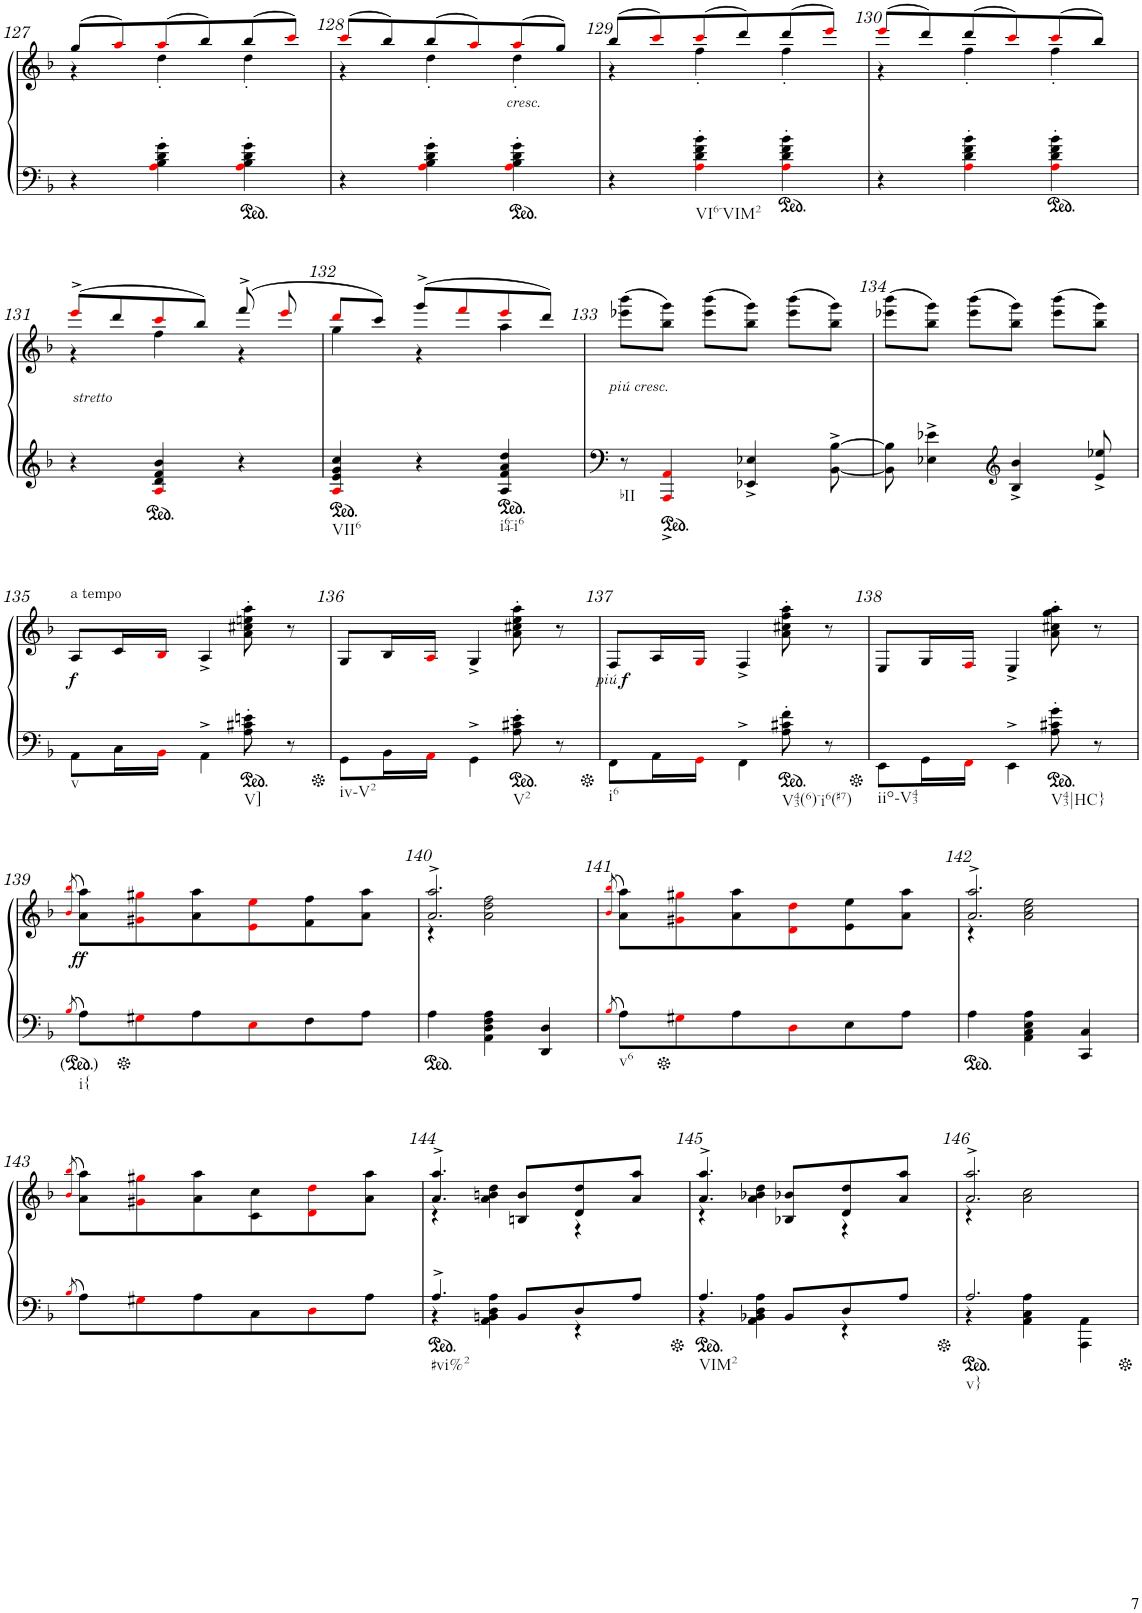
**kern	**kern	**dynam
*part1	*part1	*part1
*staff2	*staff1	*staff1/2
*I"Piano	*	*
*I'Pno.	*	*
!!LO:PB:g=z
*clefF4	*clefG2	*
*k[b-]	*k[b-]	*
*M3/4	*M3/4	*
=127	=127	=127
*	*^	*
4r	(8gg/L	4r	.
.	8aai/)	.	.
4Ai\' 4B-\' 4d\' 4g\'	(8aai/	4dd'\	.
.	8bb-/)	.	.
4Ai\' 4B-\' 4d\' 4g\'	(8bb-/	4dd'\	.
.	8ccci/J)	.	.
=128	=128	=128	=128
4r	(8ccci/L	4r	.
.	8bb-/)	.	.
4Ai\' 4B-\' 4d\' 4g\'	(8bb-/	4dd'\	.
.	8aai/)	.	.
!	!LO:TX:b:i:t=cresc.	!	!
4Ai\' 4B-\' 4d\' 4g\'	(8aai/	4dd'\	.
.	8gg/J)	.	.
=129	=129	=129	=129
4r	(8bb-/L	4r	.
.	8ccci/)	.	.
!LO:TX:b:t=VI6-VIM2	!	!	!
4Ai\' 4d\' 4f\' 4b-\'	(8ccci/	4ff'\	.
.	8ddd/)	.	.
4Ai\' 4d\' 4f\' 4b-\'	(8ddd/	4ff'\	.
.	8eeei/J)	.	.
=130	=130	=130	=130
4r	(8eeei/L	4r	.
.	8ddd/)	.	.
4Ai\' 4d\' 4f\' 4b-\'	(8ddd/	4ff'\	.
.	8ccci/)	.	.
4Ai\' 4d\' 4f\' 4b-\'	(8ccci/	4ff'\	.
.	8bb-/J)	.	.
!!LO:LB:g=z	!!
=131	=131	=131	=131
!	!LO:TX:b:i:t=stretto	!	!
4r	(8eee^i/L	4r	.
.	8ddd/	.	.
4Ai/ 4d/ 4f/ 4b-/	8ccci/	4ff\	.
.	8bb-/J)	.	.
4r	(8fff^/	4r	.
.	8eeei/	.	.
=132	=132	=132	=132
!LO:TX:b:t=VII6	!	!	!
4Ai/ 4e/ 4g/ 4cc/	8dddi/L	4gg\	.
.	8ccc/J)	.	.
4r	(8ggg^/L	4r	.
.	8fffi/	.	.
!LO:TX:b:t=i64-i6	!	!	!
4A/ 4f/ 4a/ 4dd/	8eeei/	4aa\	.
.	8ddd/J)	.	.
*	*v	*v	*
=133	=133	=133
!	!LO:TX:b:i:t=piú cresc.	!
!LO:TX:b:t=bII	!	!
8r	(8eee-X\ 8bbb-\L	.
4AAAi/^ 4AAi/^	8bb-\ 8ggg\J)	.
.	(8eee-\ 8bbb-\L	.
4EE-X/^ 4E-X/^	8bb-\ 8ggg\J)	.
.	(8eee-\ 8bbb-\L	.
[8BB-\^ [8B-\^	8bb-\ 8ggg\J)	.
=134	=134	=134
8BB-\] 8B-\]	(8eee-X\ 8bbb-\L	.
4E-X\^ 4e-X\^	8bb-\ 8ggg\J)	.
.	(8eee-\ 8bbb-\L	.
*clefG2	*	*
4B-/^ 4b-/^	8bb-\ 8ggg\J)	.
.	(8eee-\ 8bbb-\L	.
8e-/^ 8ee-X/^	8bb-\ 8ggg\J)	.
!!LO:LB:g=z
=135	=135	=135
!	!LO:TX:a:t=a tempo	!
!LO:TX:b:t=v	!	!
!	!	!LO:DY:b
8AA\L	8A/L	f
16C\L	16c/L	.
16BB-i\JJ	16B-i/JJ	.
4AA^\	4A^/	.
!LO:TX:b:t=V]	!	!
8A\' 8c#X\' 8en\'	8a\' 8cc#X\' 8een\' 8aa\'	.
8r	8r	.
=136	=136	=136
!LO:TX:b:t=iv-V2	!	!
8GG\L	8G/L	.
16BB-\L	16B-/L	.
16AAi\JJ	16Ai/JJ	.
4GG^\	4G^/	.
!LO:TX:b:t=V2	!	!
8A\' 8c#X\' 8e\'	8a\' 8cc#X\' 8ee\' 8aa\'	.
8r	8r	.
=137	=137	=137
!LO:TX:b:t=i6	!	!
!	!	!LO:DY:b
!	!	!LO:DY:n=1:b
8FF\L	8F/L	other-dynamics f
16AA\L	16A/L	.
16GGi\JJ	16Gi/JJ	.
4FF^\	4F^/	.
!LO:TX:b:t=V43(6)-i6(#7)	!	!
8A\' 8c#X\' 8f\'	8a\' 8cc#X\' 8ff\' 8aa\'	.
8r	8r	.
=138	=138	=138
!LO:TX:b:t=iio-V43	!	!
8EE\L	8E/L	.
16GG\L	16G/L	.
16FFi\JJ	16Fi/JJ	.
4EE^\	4E^/	.
!LO:TX:b:t=V43|HC}	!	!
8A\' 8c#X\' 8g\'	8a\' 8cc#X\' 8gg\' 8aa\'	.
8r	8r	.
!!LO:LB:g=z
=139	=139	=139
8qB-i/	(>8qb-i/ 8qbb-i/	.
!LO:TX:b:t=i{	!	!
!	!	!LO:DY:b
8A\L	8a\ 8aa\L)	ff
8G#Xi\	8g#Xi\ 8gg#Xi\	.
8A\	8a\ 8aa\	.
8Ei\	8ei\ 8eei\	.
8F\	8f\ 8ff\	.
8A\J	8a\ 8aa\J	.
=140	=140	=140
*	*^	*
4A\	2.a/^ 2.aa/^	4r	.
4AA\ 4D\ 4F\ 4A\	.	2a\ 2dd\ 2ff\	.
4DD/ 4D/	.	.	.
*	*v	*v	*
=141	=141	=141
8qB-i/	(>8qb-i/ 8qbb-i/	.
!LO:TX:b:t=v6	!	!
8A\L	8a\ 8aa\L)	.
8G#Xi\	8g#Xi\ 8gg#Xi\	.
8A\	8a\ 8aa\	.
8Di\	8di\ 8ddi\	.
8E\	8e\ 8ee\	.
8A\J	8a\ 8aa\J	.
=142	=142	=142
*	*^	*
4A\	2.a/^ 2.aa/^	4r	.
4AA\ 4C\ 4E\ 4A\	.	2a\ 2cc\ 2ee\	.
4CC/ 4C/	.	.	.
*	*v	*v	*
!!LO:LB:g=z
=143	=143	=143
8qB-i/	(>8qb-i/ 8qbb-i/	.
8A\L	8a\ 8aa\L)	.
8G#Xi\	8g#Xi\ 8gg#Xi\	.
8A\	8a\ 8aa\	.
8C\	8c\ 8cc\	.
8Di\	8di\ 8ddi\	.
8A\J	8a\ 8aa\J	.
=144	=144	=144
*^	*^	*
!LO:TX:b:t=#vi%2	!	!	!	!
4.A^/	4r	4.a/^ 4.aa/^	4r	.
.	4AA\ 4BBn\ 4D\ 4A\	.	4a\ 4bn\ 4dd\	.
8BB/L	.	8Bn/ 8b/L	.	.
8D/	4r	8d/ 8dd/	4r	.
8A/J	.	8a/ 8aa/J	.	.
=145	=145	=145	=145	=145
!LO:TX:b:t=VIM2	!	!	!	!
4.A/	4r	4.a/^ 4.aa/^	4r	.
.	4AA\ 4BB-X\ 4D\ 4A\	.	4a\ 4b-X\ 4dd\	.
8BB-/L	.	8B-X/ 8b-X/L	.	.
8D/	4r	8d/ 8dd/	4r	.
8A/J	.	8a/ 8aa/J	.	.
=146	=146	=146	=146	=146
!LO:TX:b:t=v}	!	!	!	!
2.A/	4r	2.a/^ 2.aa/^	4r	.
.	4AA\ 4C\ 4A\	.	2a\ 2cc\	.
.	4AAA\ 4AA\	.	.	.
*v	*v	*	*	*
*	*v	*v	*
=	=	=
*-	*-	*-
